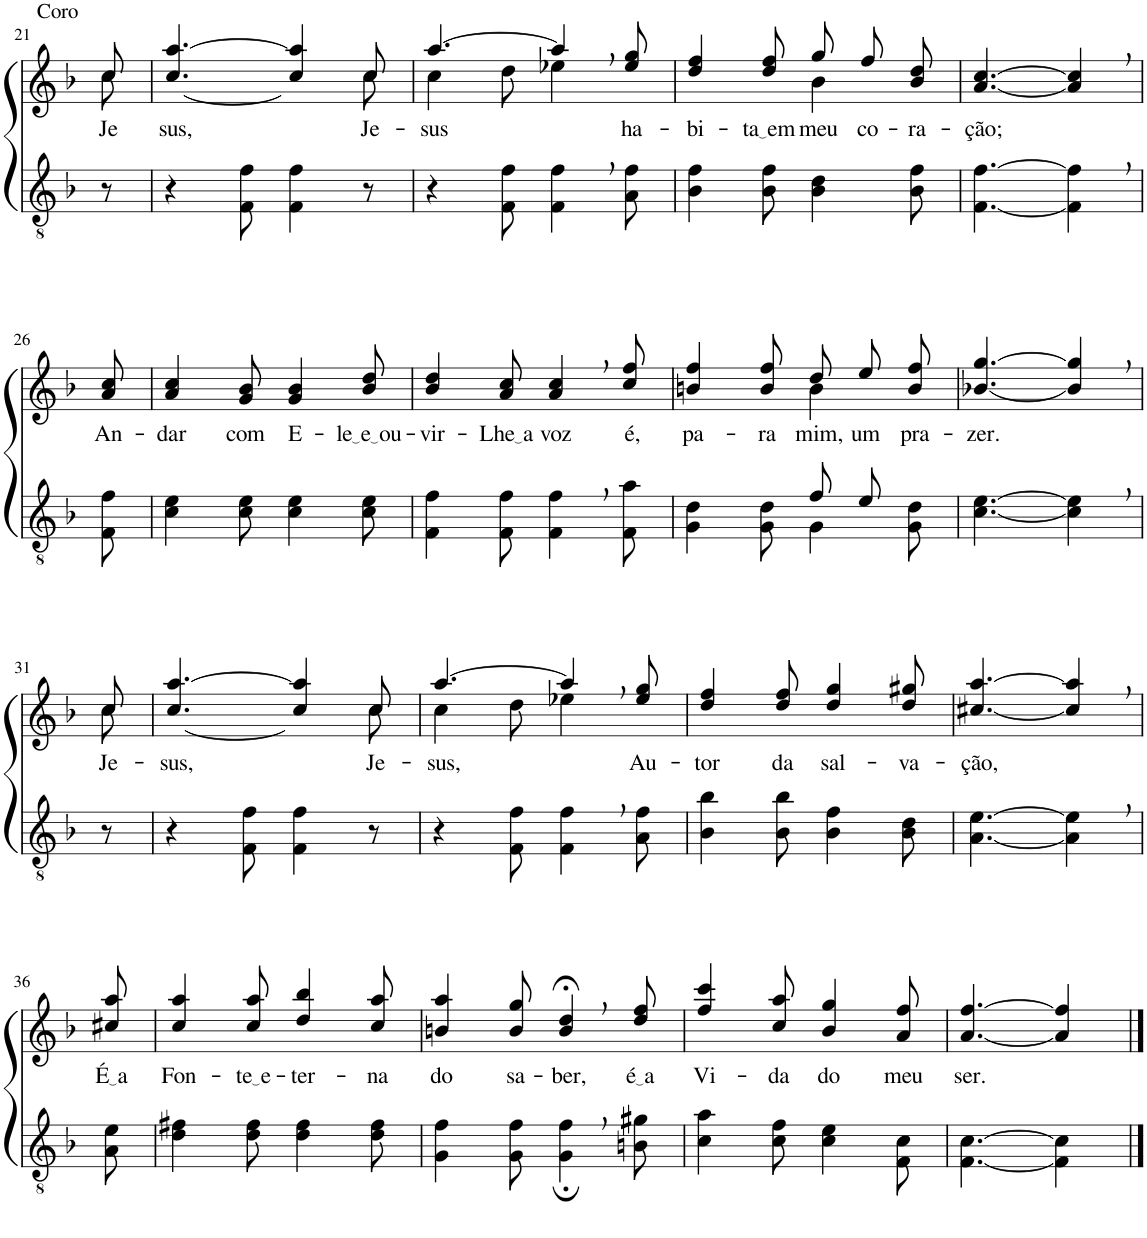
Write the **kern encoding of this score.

**kern	**kern	**text
*part2	*part1	*part1
*staff2	*staff1	*staff1
*I"Parte III e IV	*I"Parte I e II	*
!!LO:PB:g=z
*clefGv2	*clefG2	*
*Trd5c9	*Trd5c9	*
*k[b-]	*k[b-]	*
*M6/8	*M6/8	*
=21	=21	=21
*	*^	*
!	!LO:TX:a:t=Coro	!	!
!	!	!	!LO:LY:b
8r	8cc/	8cc\	Je-
=22	=22	=22	=22
!	!	!	!LO:LY:b
4r	[4.cc/ [4.aa/	8ryy	-sus,
*	*v	*v	*
8F\ 8f\	.	.
4F\ 4f\	4cc/] 4aa/]	.
*	*^	*
!	!	!	!LO:LY:b
8r	8cc/	8cc\	Je-
=23	=23	=23	=23
!	!	!	!LO:LY:b
4r	[4.aa/	4cc\	-sus
8F\ 8f\	.	8dd\	.
4F\, 4f\,	4aa,/]	4ee-X\	.
!	!	!	!LO:LY:b
8A\ 8f\	8ee-/ 8gg/	8ryy	ha-
=24	=24	=24	=24
!	!	!	!LO:LY:b
4B-\ 4f\	4dd/ 4ff/	4.ryy	-bi-
!	!	!	!LO:LY:b
8B-\ 8f\	8dd/ 8ff/	.	ta em
!	!	!	!LO:LY:b
4B-\ 4d\	8gg\L	4b-\	meu
!	!	!	!LO:LY:b
.	8ff\	.	co-
!	!	!	!LO:LY:b
8B-\ 8f\	8b-\ 8dd\J	8ryy	-ra-
=25	=25	=25	=25
!	!	!	!LO:LY:b
*	*v	*v	*
[4.F\ [4.f\	[4.a/ [4.cc/	-ção;
4F\], 4f\],	4a/], 4cc/],	.
!!LO:LB:g=z
=26	=26	=26
!	!	!LO:LY:b
8F\ 8f\	8a/ 8cc/	An-
=27	=27	=27
!	!	!LO:LY:b
4c\ 4e\	4a/ 4cc/	-dar
!	!	!LO:LY:b
8c\ 8e\	8g/ 8b-/	com
!	!	!LO:LY:b
4c\ 4e\	4g/ 4b-/	E-
!	!	!LO:LY:b
8c\ 8e\	8b-/ 8dd/	le e ou
=28	=28	=28
!	!	!LO:LY:b
4F\ 4f\	4b-/ 4dd/	-vir-
!	!	!LO:LY:b
8F\ 8f\	8a/ 8cc/	Lhe a
!	!	!LO:LY:b
4F\, 4f\,	4a/, 4cc/,	voz
!	!	!LO:LY:b
8F\ 8a\	8cc/ 8ff/	é,
=29	=29	=29
*^	*	*
!	!	!	!LO:LY:b
*	*	*^	*
4.ryy	4G\ 4d\	4bn/ 4ff/	4.ryy	pa-
!	!	!	!	!LO:LY:b
.	8G\ 8d\	8b/ 8ff/	.	-ra
!	!	!	!	!LO:LY:b
8f/L	4G\	8dd\L	4b\	mim,
!	!	!	!	!LO:LY:b
8e/J	.	8ee\	.	um
!	!	!	!	!LO:LY:b
8ryy	8G\ 8d\	8b\ 8ff\J	8ryy	pra-
=30	=30	=30	=30	=30
!	!	!	!	!LO:LY:b
*v	*v	*	*	*
*	*v	*v	*
[4.c\ [4.e\	[4.b-X/ [4.gg/	-zer.
4c\], 4e\],	4b-/], 4gg/],	.
!!LO:LB:g=z
=31	=31	=31
!	!	!LO:LY:b
*	*^	*
8r	8cc\	8cc/	Je-
=32	=32	=32	=32
!	!	!	!LO:LY:b
4r	[4.cc/ [4.aa/	8ryy	-sus,
*	*v	*v	*
8F\ 8f\	.	.
4F\ 4f\	4cc/] 4aa/]	.
*	*^	*
!	!	!	!LO:LY:b
8r	8cc/	8cc\	Je-
=33	=33	=33	=33
!	!	!	!LO:LY:b
4r	[4.aa/	4cc\	-sus,
8F\ 8f\	.	8dd\	.
4F\, 4f\,	4aa,/]	4ee-X\	.
!	!	!	!LO:LY:b
8A\ 8f\	8ee-/ 8gg/	8ryy	Au-
=34	=34	=34	=34
!	!	!	!LO:LY:b
*	*v	*v	*
4B-\ 4b-\	4dd/ 4ff/	-tor
!	!	!LO:LY:b
8B-\ 8b-\	8dd/ 8ff/	da
!	!	!LO:LY:b
4B-\ 4f\	4dd/ 4gg/	sal-
!	!	!LO:LY:b
8B-\ 8d\	8dd/ 8gg#X/	-va-
=35	=35	=35
!	!	!LO:LY:b
[4.A\ [4.e\	[4.cc#X/ [4.aa/	-ção,
4A\], 4e\],	4cc#/], 4aa/],	.
!!LO:LB:g=z
=36	=36	=36
!	!	!LO:LY:b
8A\ 8e\	8cc#X/ 8aa/	É a
=37	=37	=37
!	!	!LO:LY:b
4d\ 4f#X\	4cc/ 4aa/	Fon-
!	!	!LO:LY:b
8d\ 8f#\	8cc/ 8aa/	te e
!	!	!LO:LY:b
4d\ 4f#\	4dd/ 4bb-/	-ter-
!	!	!LO:LY:b
8d\ 8f#\	8cc/ 8aa/	-na
=38	=38	=38
!	!	!LO:LY:b
4G\ 4f\	4bn/ 4aa/	do
!	!	!LO:LY:b
8G\ 8f\	8b/ 8gg/	sa-
!	!	!LO:LY:b
4G\;, 4f\;,	4b/;<, 4dd/;<,	-ber,
!	!	!LO:LY:b
8Bn\ 8g#X\	8dd/ 8ff/	é a
=39	=39	=39
!	!	!LO:LY:b
4c\ 4a\	4ff/ 4ccc/	Vi-
!	!	!LO:LY:b
8c\ 8f\	8cc/ 8aa/	-da
!	!	!LO:LY:b
4c\ 4e\	4b-/ 4gg/	do
!	!	!LO:LY:b
8F\ 8c\	8a/ 8ff/	meu
=40	=40	=40
!	!	!LO:LY:b
[4.F\ [4.c\	[4.a/ [4.ff/	ser.
4F\] 4c\]	4a/] 4ff/]	.
==	==	==
*-	*-	*-
